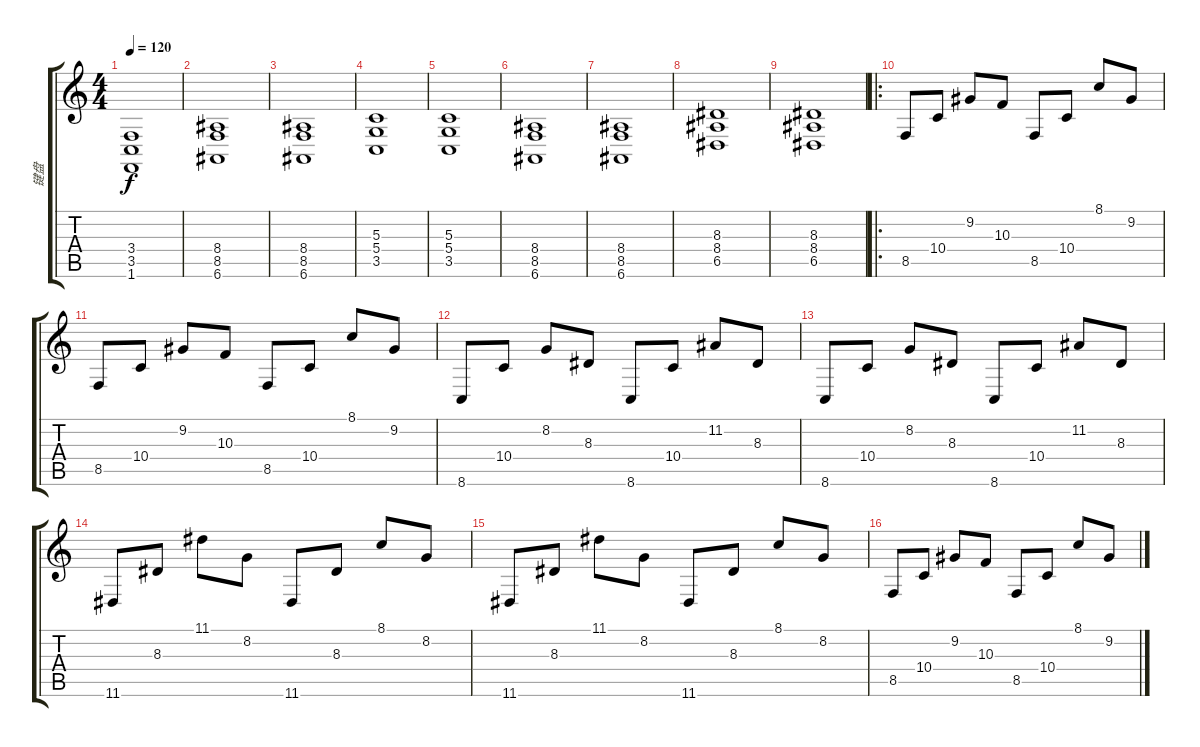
\track ("键盘" "键盘") {instrument electricpiano2}
\staff {score tabs}
\tuning (E4 B3 G3 D3 A2 E2) {hide}
\ts (4 4)
\tempo 120
\clef g2
\ks c
(3.4 3.5 1.6).1{dy f} |
(8.4 8.5 6.6).1 |
(8.4 8.5 6.6).1 |
(5.3 5.4 3.5).1 |
(5.3 5.4 3.5).1 |
(8.4 8.5 6.6).1 |
(8.4 8.5 6.6).1 |
(8.3 8.4 6.5).1 |
(8.3 8.4 6.5).1 |
\ro
8.5.8 10.4.8 9.2.8 10.3.8 8.5.8 10.4.8 8.1.8 9.2.8 |
8.5.8 10.4.8 9.2.8 10.3.8 8.5.8 10.4.8 8.1.8 9.2.8 |
8.6.8 10.4.8 8.2.8 8.3.8 8.6.8 10.4.8 11.2.8 8.3.8 |
8.6.8 10.4.8 8.2.8 8.3.8 8.6.8 10.4.8 11.2.8 8.3.8 |
11.6.8 8.3.8 11.1.8 8.2.8 11.6.8 8.3.8 8.1.8 8.2.8 |
11.6.8 8.3.8 11.1.8 8.2.8 11.6.8 8.3.8 8.1.8 8.2.8 |
8.5.8 10.4.8 9.2.8 10.3.8 8.5.8 10.4.8 8.1.8 9.2.8
